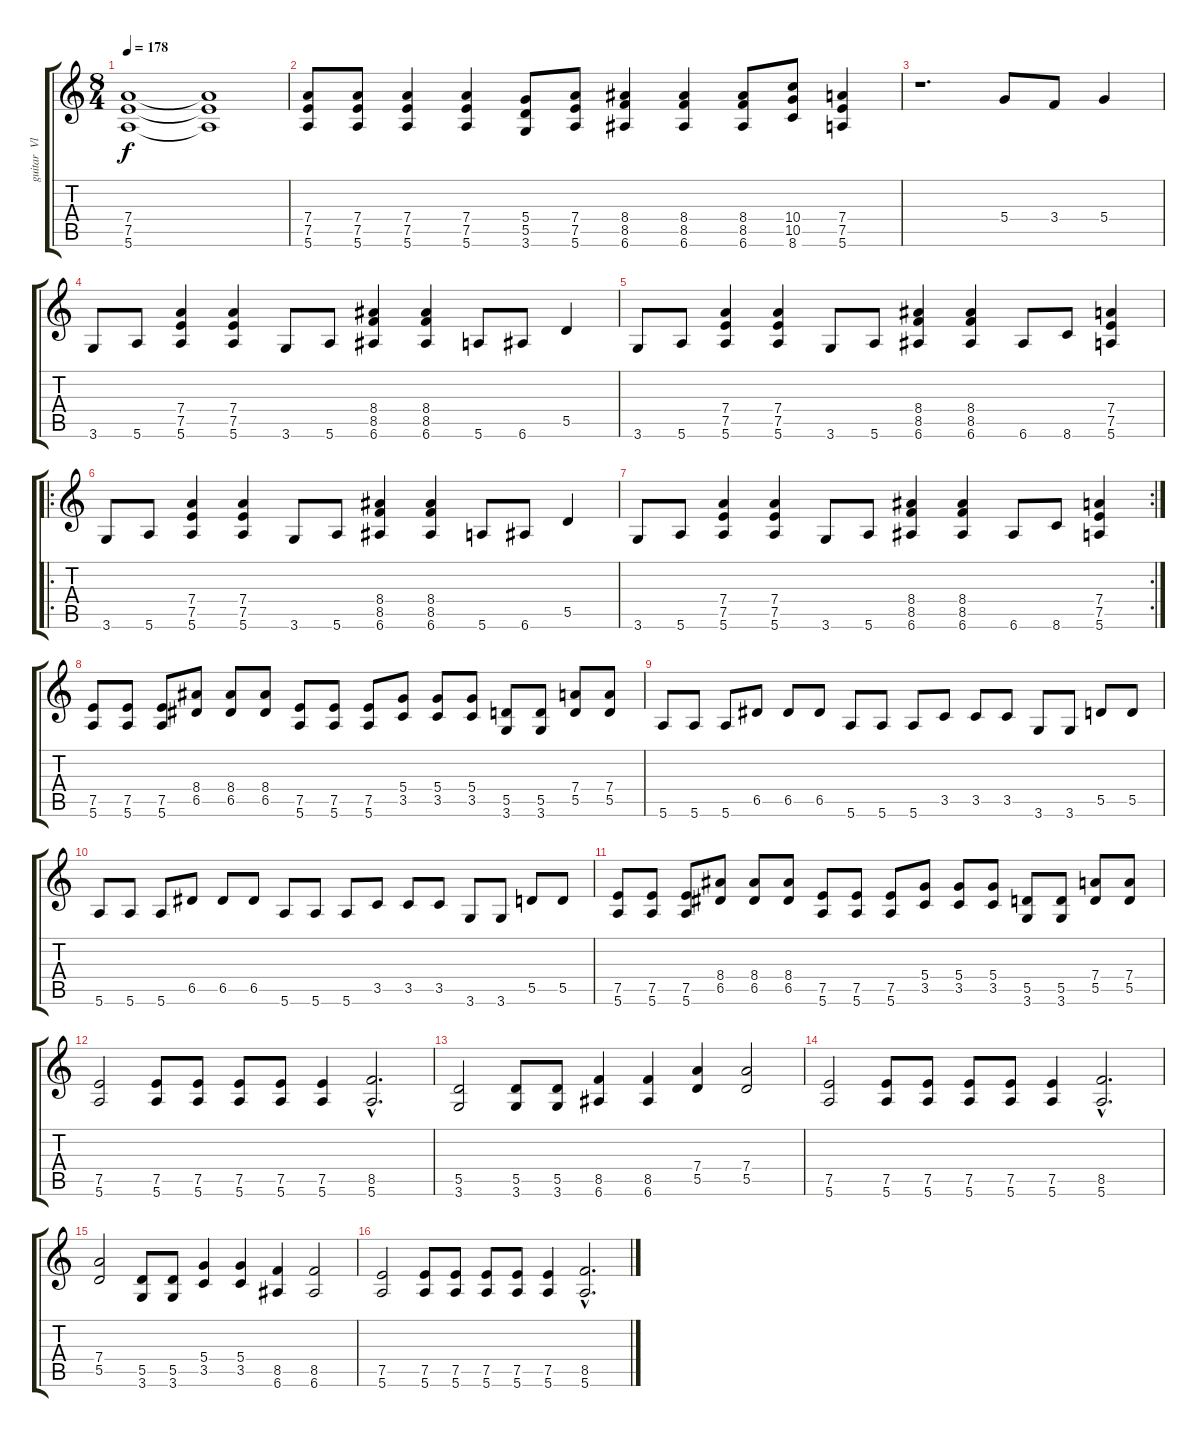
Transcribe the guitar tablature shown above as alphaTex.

\track ("guitar  Vladimir Antipov" "guitar  Vl") {instrument distortionguitar}
\staff {score tabs}
\tuning (E4 B3 G3 D3 A2 E2) {hide}
\ts (8 4)
\tempo 178
\clef g2
\ks c
(7.4 7.5 5.6).1{dy f volume 4} (7.4{t} 7.5{t} 5.6{t}).1 |
(7.4 7.5 5.6).8{volume 14} (7.4 7.5 5.6).8 (7.4 7.5 5.6).4 (7.4 7.5 5.6).4 (5.4 5.5 3.6).8 (7.4 7.5 5.6).8 (8.4 8.5 6.6).4 (8.4 8.5 6.6).4 (8.4 8.5 6.6).8 (10.4 10.5 8.6).8 (7.4 7.5 5.6).4 |
r.1{d} 5.4.8 3.4.8 5.4.4 |
3.6.8 5.6.8 (7.4 7.5 5.6).4 (7.4 7.5 5.6).4 3.6.8 5.6.8 (8.4 8.5 6.6).4 (8.4 8.5 6.6).4 5.6.8 6.6.8 5.5.4 |
3.6.8 5.6.8 (7.4 7.5 5.6).4 (7.4 7.5 5.6).4 3.6.8 5.6.8 (8.4 8.5 6.6).4 (8.4 8.5 6.6).4 6.6.8 8.6.8 (7.4 7.5 5.6).4 |
\ro
3.6.8 5.6.8 (7.4 7.5 5.6).4 (7.4 7.5 5.6).4 3.6.8 5.6.8 (8.4 8.5 6.6).4 (8.4 8.5 6.6).4 5.6.8 6.6.8 5.5.4 |
\rc 2
3.6.8 5.6.8 (7.4 7.5 5.6).4 (7.4 7.5 5.6).4 3.6.8 5.6.8 (8.4 8.5 6.6).4 (8.4 8.5 6.6).4 6.6.8 8.6.8 (7.4 7.5 5.6).4 |
(7.5 5.6).8 (7.5 5.6).8 (7.5 5.6).8 (8.4 6.5).8 (8.4 6.5).8 (8.4 6.5).8 (7.5 5.6).8 (7.5 5.6).8 (7.5 5.6).8 (5.4 3.5).8 (5.4 3.5).8 (5.4 3.5).8 (5.5 3.6).8 (5.5 3.6).8 (7.4 5.5).8 (7.4 5.5).8 |
5.6.8 5.6.8 5.6.8 6.5.8 6.5.8 6.5.8 5.6.8 5.6.8 5.6.8 3.5.8 3.5.8 3.5.8 3.6.8 3.6.8 5.5.8 5.5.8 |
5.6.8 5.6.8 5.6.8 6.5.8 6.5.8 6.5.8 5.6.8 5.6.8 5.6.8 3.5.8 3.5.8 3.5.8 3.6.8 3.6.8 5.5.8 5.5.8 |
(7.5 5.6).8 (7.5 5.6).8 (7.5 5.6).8 (8.4 6.5).8 (8.4 6.5).8 (8.4 6.5).8 (7.5 5.6).8 (7.5 5.6).8 (7.5 5.6).8 (5.4 3.5).8 (5.4 3.5).8 (5.4 3.5).8 (5.5 3.6).8 (5.5 3.6).8 (7.4 5.5).8 (7.4 5.5).8 |
(7.5 5.6).2 (7.5 5.6).8 (7.5 5.6).8 (7.5 5.6).8 (7.5 5.6).8 (7.5 5.6).4 (8.5{hac} 5.6{hac}).2{d} |
(5.5 3.6).2 (5.5 3.6).8 (5.5 3.6).8 (8.5 6.6).4 (8.5 6.6).4 (7.4 5.5).4 (7.4 5.5).2 |
(7.5 5.6).2 (7.5 5.6).8 (7.5 5.6).8 (7.5 5.6).8 (7.5 5.6).8 (7.5 5.6).4 (8.5{hac} 5.6{hac}).2{d} |
(7.4 5.5).2 (5.5 3.6).8 (5.5 3.6).8 (5.4 3.5).4 (5.4 3.5).4 (8.5 6.6).4 (8.5 6.6).2 |
(7.5 5.6).2 (7.5 5.6).8 (7.5 5.6).8 (7.5 5.6).8 (7.5 5.6).8 (7.5 5.6).4 (8.5{hac} 5.6{hac}).2{d}
